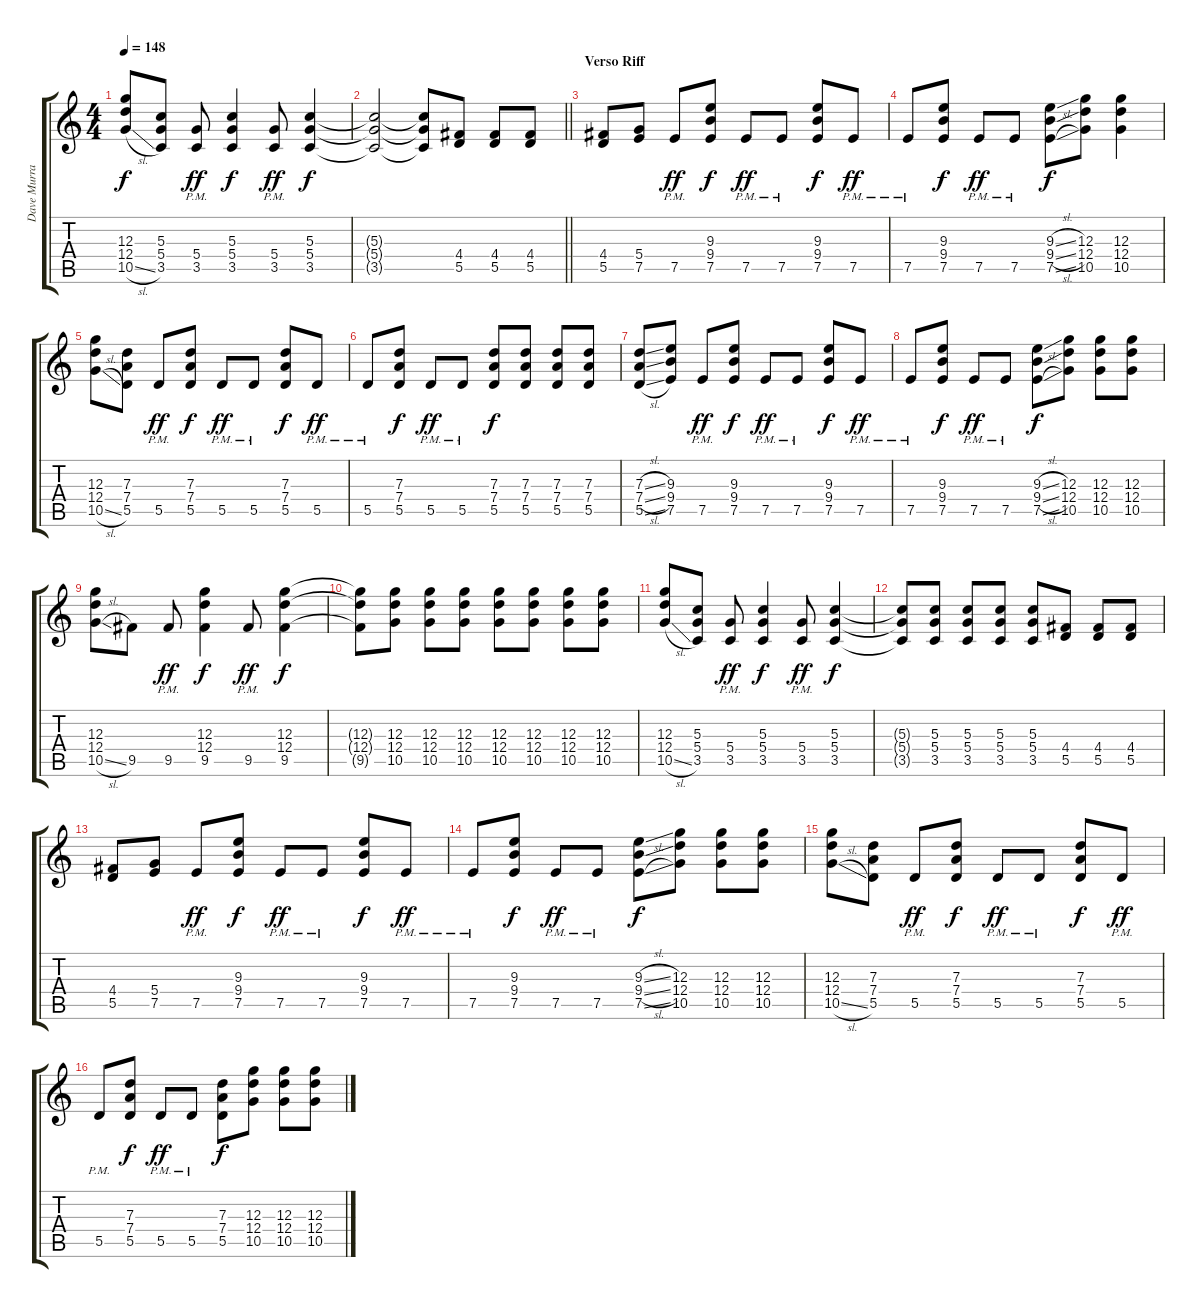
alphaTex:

\track ("Dave Murray" "Dave Murra") {instrument distortionguitar}
\staff {score tabs}
\tuning (E4 B3 G3 D3 A2 E2) {hide}
\ts (4 4)
\tempo 148
\clef g2
\ks c
(12.3 12.4 10.5{sl}).8{dy f} (5.3 5.4 3.5).8 (5.4{pm} 3.5{pm}).8{dy ff} (5.3 5.4 3.5).4{dy f} (5.4{pm} 3.5{pm}).8{dy ff} (5.3 5.4 3.5).4{dy f} |
\barLineRight lightlight
(5.3{t} 5.4{t} 3.5{t}).2 (5.3{t} 5.4{t} 3.5{t}).8 (4.4 5.5).8 (4.4 5.5).8 (4.4 5.5).8 |
\section ("" "Verso Riff")
(4.4 5.5).8 (5.4 7.5).8 7.5{pm}.8{dy ff} (9.3 9.4 7.5).8{dy f} 7.5{pm}.8{dy ff} 7.5{pm}.8 (9.3 9.4 7.5).8{dy f} 7.5{pm}.8{dy ff} |
7.5{pm}.8 (9.3 9.4 7.5).8{dy f} 7.5{pm}.8{dy ff} 7.5{pm}.8 (9.3{sl} 9.4{sl} 7.5{sl}).8{dy f} (12.3 12.4 10.5).8 (12.3 12.4 10.5).4 |
(12.3 12.4 10.5{sl}).8 (7.3 7.4 5.5).8 5.5{pm}.8{dy ff} (7.3 7.4 5.5).8{dy f} 5.5{pm}.8{dy ff} 5.5{pm}.8 (7.3 7.4 5.5).8{dy f} 5.5{pm}.8{dy ff} |
5.5{pm}.8 (7.3 7.4 5.5).8{dy f} 5.5{pm}.8{dy ff} 5.5{pm}.8 (7.3 7.4 5.5).8{dy f} (7.3 7.4 5.5).8 (7.3 7.4 5.5).8 (7.3 7.4 5.5).8 |
(7.3{sl} 7.4{sl} 5.5{sl}).8 (9.3 9.4 7.5).8 7.5{pm}.8{dy ff} (9.3 9.4 7.5).8{dy f} 7.5{pm}.8{dy ff} 7.5{pm}.8 (9.3 9.4 7.5).8{dy f} 7.5{pm}.8{dy ff} |
7.5{pm}.8 (9.3 9.4 7.5).8{dy f} 7.5{pm}.8{dy ff} 7.5{pm}.8 (9.3{sl} 9.4{sl} 7.5{sl}).8{dy f} (12.3 12.4 10.5).8 (12.3 12.4 10.5).8 (12.3 12.4 10.5).8 |
(12.3 12.4 10.5{sl}).8 9.5.8 9.5{pm}.8{dy ff} (12.3 12.4 9.5).4{dy f} 9.5{pm}.8{dy ff} (12.3 12.4 9.5).4{dy f} |
(12.3{t} 12.4{t} 9.5{t}).8 (12.3 12.4 10.5).8 (12.3 12.4 10.5).8 (12.3 12.4 10.5).8 (12.3 12.4 10.5).8 (12.3 12.4 10.5).8 (12.3 12.4 10.5).8 (12.3 12.4 10.5).8 |
(12.3 12.4 10.5{sl}).8 (5.3 5.4 3.5).8 (5.4{pm} 3.5{pm}).8{dy ff} (5.3 5.4 3.5).4{dy f} (5.4{pm} 3.5{pm}).8{dy ff} (5.3 5.4 3.5).4{dy f} |
(5.3{t} 5.4{t} 3.5{t}).8 (5.3 5.4 3.5).8 (5.3 5.4 3.5).8 (5.3 5.4 3.5).8 (5.3 5.4 3.5).8 (4.4 5.5).8 (4.4 5.5).8 (4.4 5.5).8 |
(4.4 5.5).8 (5.4 7.5).8 7.5{pm}.8{dy ff} (9.3 9.4 7.5).8{dy f} 7.5{pm}.8{dy ff} 7.5{pm}.8 (9.3 9.4 7.5).8{dy f} 7.5{pm}.8{dy ff} |
7.5{pm}.8 (9.3 9.4 7.5).8{dy f} 7.5{pm}.8{dy ff} 7.5{pm}.8 (9.3{sl} 9.4{sl} 7.5{sl}).8{dy f} (12.3 12.4 10.5).8 (12.3 12.4 10.5).8 (12.3 12.4 10.5).8 |
(12.3 12.4 10.5{sl}).8 (7.3 7.4 5.5).8 5.5{pm}.8{dy ff} (7.3 7.4 5.5).8{dy f} 5.5{pm}.8{dy ff} 5.5{pm}.8 (7.3 7.4 5.5).8{dy f} 5.5{pm}.8{dy ff} |
5.5{pm}.8 (7.3 7.4 5.5).8{dy f} 5.5{pm}.8{dy ff} 5.5{pm}.8 (7.3 7.4 5.5).8{dy f} (12.3 12.4 10.5).8 (12.3 12.4 10.5).8 (12.3 12.4 10.5).8
